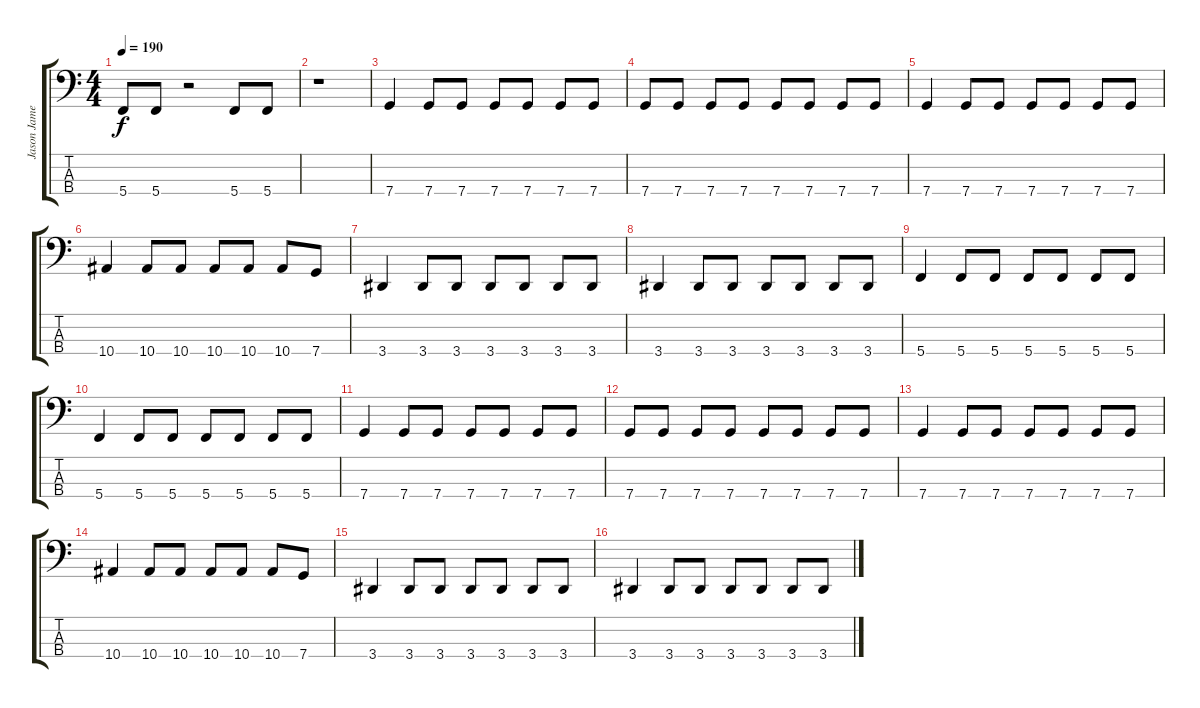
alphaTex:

\track ("Jason James" "Jason Jame") {instrument electricbasspick}
\staff {score tabs}
\tuning (F2 C2 G1 C1) {hide}
\ts (4 4)
\tempo 190
\clef f4
\ks c
5.4.8{dy f} 5.4.8 r.2 5.4.8 5.4.8 |
r.1 |
7.4.4 7.4.8 7.4.8 7.4.8 7.4.8 7.4.8 7.4.8 |
7.4.8 7.4.8 7.4.8 7.4.8 7.4.8 7.4.8 7.4.8 7.4.8 |
7.4.4 7.4.8 7.4.8 7.4.8 7.4.8 7.4.8 7.4.8 |
10.4.4 10.4.8 10.4.8 10.4.8 10.4.8 10.4.8 7.4.8 |
3.4.4 3.4.8 3.4.8 3.4.8 3.4.8 3.4.8 3.4.8 |
3.4.4 3.4.8 3.4.8 3.4.8 3.4.8 3.4.8 3.4.8 |
5.4.4 5.4.8 5.4.8 5.4.8 5.4.8 5.4.8 5.4.8 |
5.4.4 5.4.8 5.4.8 5.4.8 5.4.8 5.4.8 5.4.8 |
7.4.4 7.4.8 7.4.8 7.4.8 7.4.8 7.4.8 7.4.8 |
7.4.8 7.4.8 7.4.8 7.4.8 7.4.8 7.4.8 7.4.8 7.4.8 |
7.4.4 7.4.8 7.4.8 7.4.8 7.4.8 7.4.8 7.4.8 |
10.4.4 10.4.8 10.4.8 10.4.8 10.4.8 10.4.8 7.4.8 |
3.4.4 3.4.8 3.4.8 3.4.8 3.4.8 3.4.8 3.4.8 |
3.4.4 3.4.8 3.4.8 3.4.8 3.4.8 3.4.8 3.4.8
